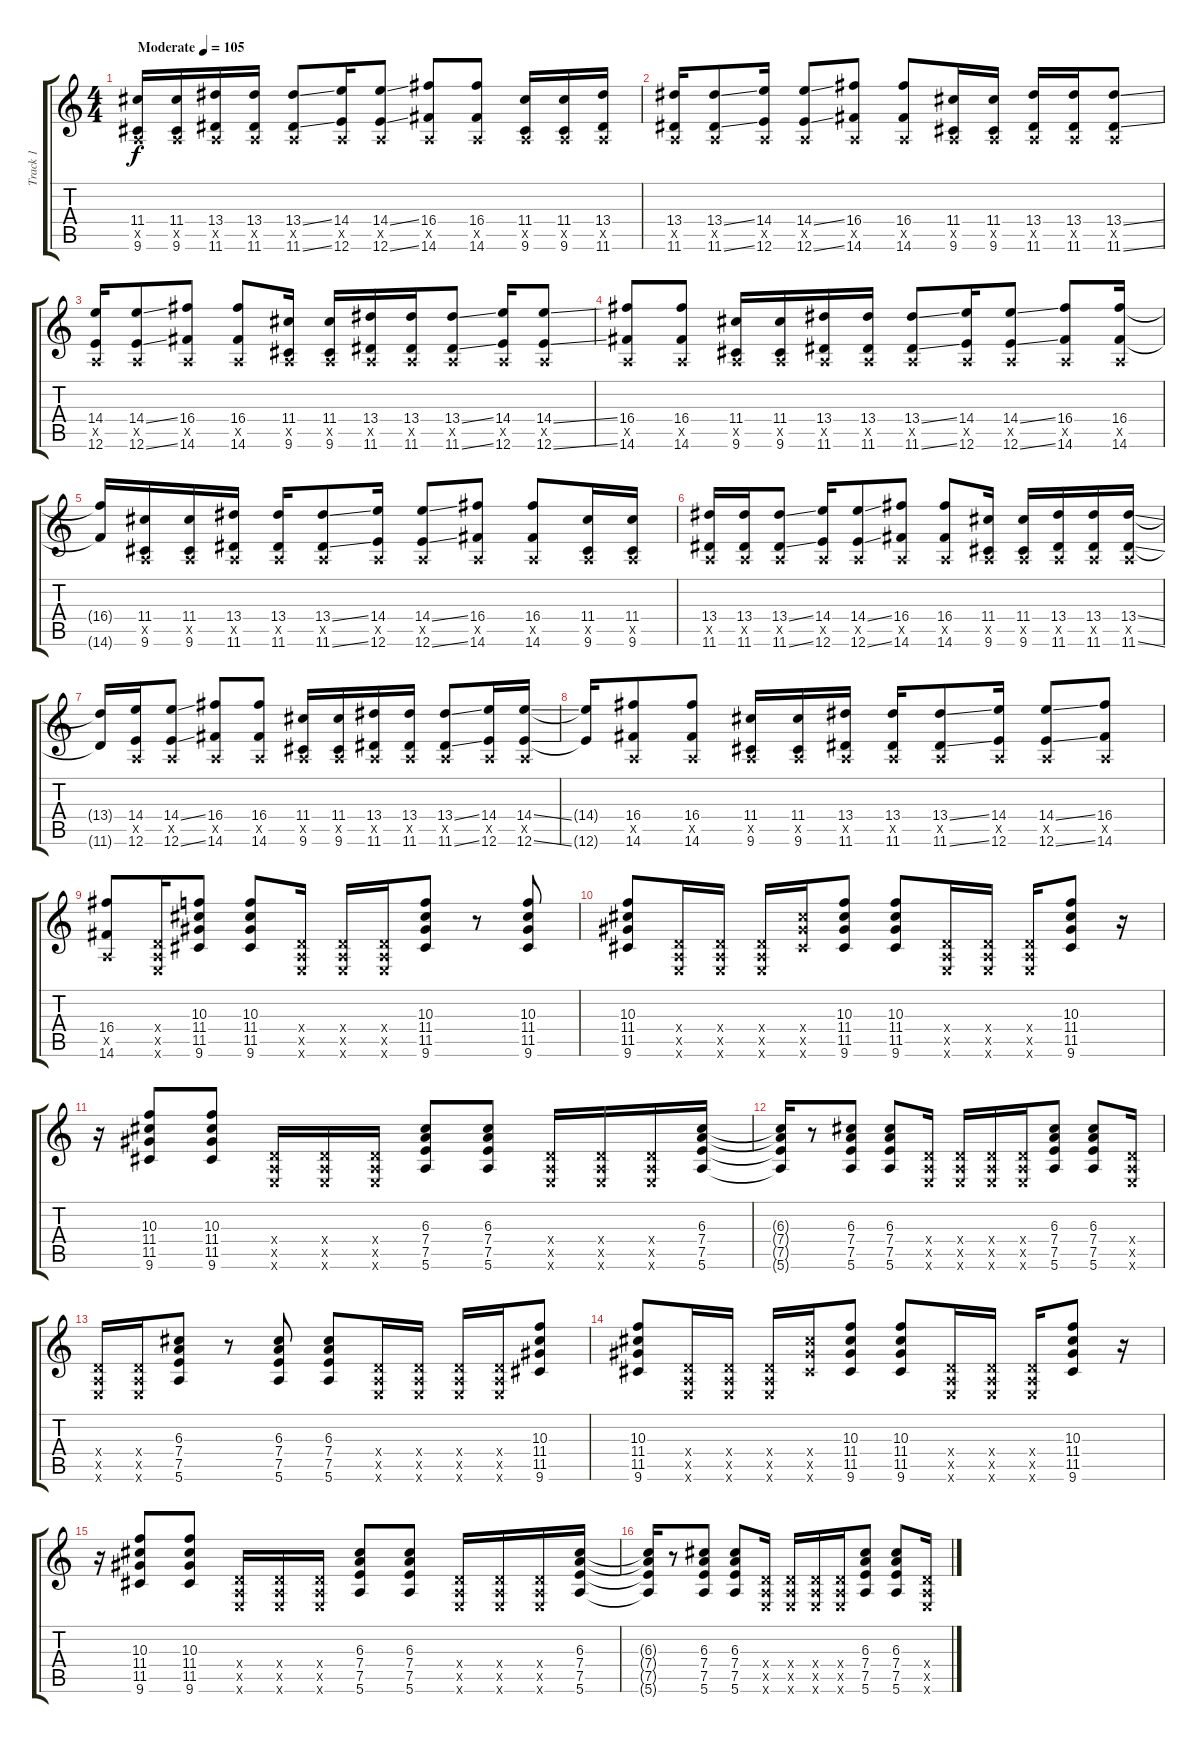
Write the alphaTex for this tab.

\track ("Track 1" "Track 1") {instrument distortionguitar}
\staff {score tabs}
\tuning (E4 B3 G3 D3 A2 E2) {hide}
\ts (4 4)
\tempo (105 "Moderate")
\clef g2
\ks c
(11.4 0.5{x} 9.6).16{dy f instrument distortionguitar} (11.4 0.5{x} 9.6).16 (13.4 0.5{x} 11.6).16 (13.4 0.5{x} 11.6).16 (13.4{ss} 0.5{x} 11.6{ss}).8 (14.4 0.5{x} 12.6).16 (14.4{ss} 0.5{x} 12.6{ss}).8 (16.4 0.5{x} 14.6).8 (16.4 0.5{x} 14.6).8 (11.4 0.5{x} 9.6).16 (11.4 0.5{x} 9.6).16 (13.4 0.5{x} 11.6).16 |
(13.4 0.5{x} 11.6).16 (13.4{ss} 0.5{x} 11.6{ss}).8 (14.4 0.5{x} 12.6).16 (14.4{ss} 0.5{x} 12.6{ss}).8 (16.4 0.5{x} 14.6).8 (16.4 0.5{x} 14.6).8 (11.4 0.5{x} 9.6).16 (11.4 0.5{x} 9.6).16 (13.4 0.5{x} 11.6).16 (13.4 0.5{x} 11.6).16 (13.4{ss} 0.5{x} 11.6{ss}).8 |
(14.4 0.5{x} 12.6).16 (14.4{ss} 0.5{x} 12.6{ss}).8 (16.4 0.5{x} 14.6).8 (16.4 0.5{x} 14.6).8 (11.4 0.5{x} 9.6).16 (11.4 0.5{x} 9.6).16 (13.4 0.5{x} 11.6).16 (13.4 0.5{x} 11.6).16 (13.4{ss} 0.5{x} 11.6{ss}).8 (14.4 0.5{x} 12.6).16 (14.4{ss} 0.5{x} 12.6{ss}).8 |
(16.4 0.5{x} 14.6).8 (16.4 0.5{x} 14.6).8 (11.4 0.5{x} 9.6).16 (11.4 0.5{x} 9.6).16 (13.4 0.5{x} 11.6).16 (13.4 0.5{x} 11.6).16 (13.4{ss} 0.5{x} 11.6{ss}).8 (14.4 0.5{x} 12.6).16 (14.4{ss} 0.5{x} 12.6{ss}).8 (16.4 0.5{x} 14.6).8 (16.4 0.5{x} 14.6).16 |
(16.4{t} 14.6{t}).16 (11.4 0.5{x} 9.6).16 (11.4 0.5{x} 9.6).16 (13.4 0.5{x} 11.6).16 (13.4 0.5{x} 11.6).16 (13.4{ss} 0.5{x} 11.6{ss}).8 (14.4 0.5{x} 12.6).16 (14.4{ss} 0.5{x} 12.6{ss}).8 (16.4 0.5{x} 14.6).8 (16.4 0.5{x} 14.6).8 (11.4 0.5{x} 9.6).16 (11.4 0.5{x} 9.6).16 |
(13.4 0.5{x} 11.6).16 (13.4 0.5{x} 11.6).16 (13.4{ss} 0.5{x} 11.6{ss}).8 (14.4 0.5{x} 12.6).16 (14.4{ss} 0.5{x} 12.6{ss}).8 (16.4 0.5{x} 14.6).8 (16.4 0.5{x} 14.6).8 (11.4 0.5{x} 9.6).16 (11.4 0.5{x} 9.6).16 (13.4 0.5{x} 11.6).16 (13.4 0.5{x} 11.6).16 (13.4{ss} 0.5{x} 11.6{ss}).16 |
(13.4{t} 11.6{t}).16 (14.4 0.5{x} 12.6).16 (14.4{ss} 0.5{x} 12.6{ss}).8 (16.4 0.5{x} 14.6).8 (16.4 0.5{x} 14.6).8 (11.4 0.5{x} 9.6).16 (11.4 0.5{x} 9.6).16 (13.4 0.5{x} 11.6).16 (13.4 0.5{x} 11.6).16 (13.4{ss} 0.5{x} 11.6{ss}).8 (14.4 0.5{x} 12.6).16 (14.4{ss} 0.5{x} 12.6{ss}).16 |
(14.4{t} 12.6{t}).16 (16.4 0.5{x} 14.6).8 (16.4 0.5{x} 14.6).8 (11.4 0.5{x} 9.6).16 (11.4 0.5{x} 9.6).16 (13.4 0.5{x} 11.6).16 (13.4 0.5{x} 11.6).16 (13.4{ss} 0.5{x} 11.6{ss}).8 (14.4 0.5{x} 12.6).16 (14.4{ss} 0.5{x} 12.6{ss}).8 (16.4 0.5{x} 14.6).8 |
(16.4 0.5{x} 14.6).8 (0.4{x} 0.5{x} 0.6{x}).16 (10.3 11.4 11.5 9.6).8 (10.3 11.4 11.5 9.6).8 (0.4{x} 0.5{x} 0.6{x}).16 (0.4{x} 0.5{x} 0.6{x}).16 (0.4{x} 0.5{x} 0.6{x}).16 (10.3 11.4 11.5 9.6).8 r.8 (10.3 11.4 11.5 9.6).8 |
(10.3 11.4 11.5 9.6).8 (0.4{x} 0.5{x} 0.6{x}).16 (0.4{x} 0.5{x} 0.6{x}).16 (0.4{x} 0.5{x} 0.6{x}).16 (11.4{x} 11.5{x} 9.6{x}).16 (10.3 11.4 11.5 9.6).8 (10.3 11.4 11.5 9.6).8 (0.4{x} 0.5{x} 0.6{x}).16 (0.4{x} 0.5{x} 0.6{x}).16 (0.4{x} 0.5{x} 0.6{x}).16 (10.3 11.4 11.5 9.6).8 r.16 |
r.16 (10.3 11.4 11.5 9.6).8 (10.3 11.4 11.5 9.6).8 (0.4{x} 0.5{x} 0.6{x}).16 (0.4{x} 0.5{x} 0.6{x}).16 (0.4{x} 0.5{x} 0.6{x}).16 (6.3 7.4 7.5 5.6).8 (6.3 7.4 7.5 5.6).8 (0.4{x} 0.5{x} 0.6{x}).16 (0.4{x} 0.5{x} 0.6{x}).16 (0.4{x} 0.5{x} 0.6{x}).16 (6.3 7.4 7.5 5.6).16 |
(6.3{t} 7.4{t} 7.5{t} 5.6{t}).16 r.8 (6.3 7.4 7.5 5.6).8 (6.3 7.4 7.5 5.6).8 (0.4{x} 0.5{x} 0.6{x}).16 (0.4{x} 0.5{x} 0.6{x}).16 (0.4{x} 0.5{x} 0.6{x}).16 (0.4{x} 0.5{x} 0.6{x}).16 (6.3 7.4 7.5 5.6).8 (6.3 7.4 7.5 5.6).8 (0.4{x} 0.5{x} 0.6{x}).16 |
(0.4{x} 0.5{x} 0.6{x}).16 (0.4{x} 0.5{x} 0.6{x}).16 (6.3 7.4 7.5 5.6).8 r.8 (6.3 7.4 7.5 5.6).8 (6.3 7.4 7.5 5.6).8 (0.4{x} 0.5{x} 0.6{x}).16 (0.4{x} 0.5{x} 0.6{x}).16 (0.4{x} 0.5{x} 0.6{x}).16 (0.4{x} 0.5{x} 0.6{x}).16 (10.3 11.4 11.5 9.6).8 |
(10.3 11.4 11.5 9.6).8 (0.4{x} 0.5{x} 0.6{x}).16 (0.4{x} 0.5{x} 0.6{x}).16 (0.4{x} 0.5{x} 0.6{x}).16 (11.4{x} 11.5{x} 9.6{x}).16 (10.3 11.4 11.5 9.6).8 (10.3 11.4 11.5 9.6).8 (0.4{x} 0.5{x} 0.6{x}).16 (0.4{x} 0.5{x} 0.6{x}).16 (0.4{x} 0.5{x} 0.6{x}).16 (10.3 11.4 11.5 9.6).8 r.16 |
r.16 (10.3 11.4 11.5 9.6).8 (10.3 11.4 11.5 9.6).8 (0.4{x} 0.5{x} 0.6{x}).16 (0.4{x} 0.5{x} 0.6{x}).16 (0.4{x} 0.5{x} 0.6{x}).16 (6.3 7.4 7.5 5.6).8 (6.3 7.4 7.5 5.6).8 (0.4{x} 0.5{x} 0.6{x}).16 (0.4{x} 0.5{x} 0.6{x}).16 (0.4{x} 0.5{x} 0.6{x}).16 (6.3 7.4 7.5 5.6).16 |
(6.3{t} 7.4{t} 7.5{t} 5.6{t}).16 r.8 (6.3 7.4 7.5 5.6).8 (6.3 7.4 7.5 5.6).8 (0.4{x} 0.5{x} 0.6{x}).16 (0.4{x} 0.5{x} 0.6{x}).16 (0.4{x} 0.5{x} 0.6{x}).16 (0.4{x} 0.5{x} 0.6{x}).16 (6.3 7.4 7.5 5.6).8 (6.3 7.4 7.5 5.6).8 (0.4{x} 0.5{x} 0.6{x}).16
